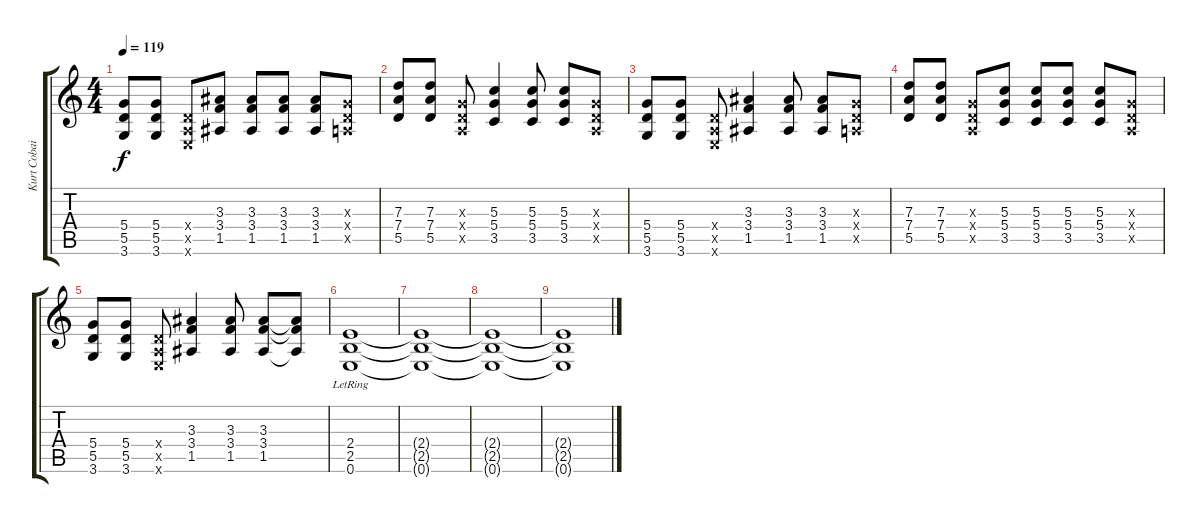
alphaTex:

\track ("Kurt Cobain" "Kurt Cobai") {instrument acousticguitarsteel}
\staff {score tabs}
\tuning (E4 B3 G3 D3 A2 E2) {hide}
\ts (4 4)
\tempo 119
\clef g2
\ks c
(5.4 5.5 3.6).8{dy f} (5.4 5.5 3.6).8 (0.4{x} 0.5{x} 0.6{x}).8 (3.3 3.4 1.5).8 (3.3 3.4 1.5).8 (3.3 3.4 1.5).8 (3.3 3.4 1.5).8 (0.3{x} 0.4{x} 0.5{x}).8 |
(7.3 7.4 5.5).8 (7.3 7.4 5.5).8 (0.3{x} 0.4{x} 0.5{x}).8 (5.3 5.4 3.5).4 (5.3 5.4 3.5).8 (5.3 5.4 3.5).8 (0.3{x} 0.4{x} 0.5{x}).8 |
(5.4 5.5 3.6).8 (5.4 5.5 3.6).8 (0.4{x} 0.5{x} 0.6{x}).8 (3.3 3.4 1.5).4 (3.3 3.4 1.5).8 (3.3 3.4 1.5).8 (0.3{x} 0.4{x} 0.5{x}).8 |
(7.3 7.4 5.5).8 (7.3 7.4 5.5).8 (0.3{x} 0.4{x} 0.5{x}).8 (5.3 5.4 3.5).8 (5.3 5.4 3.5).8 (5.3 5.4 3.5).8 (5.3 5.4 3.5).8 (0.3{x} 0.4{x} 0.5{x}).8 |
(5.4 5.5 3.6).8 (5.4 5.5 3.6).8 (0.4{x} 0.5{x} 0.6{x}).8 (3.3 3.4 1.5).4 (3.3 3.4 1.5).8 (3.3 3.4 1.5).8 (3.3{t} 3.4{t} 1.5{t}).8 |
(2.4{lr} 2.5{lr} 0.6{lr}).1 |
(2.4{t} 2.5{t} 0.6{t}).1 |
(2.4{t} 2.5{t} 0.6{t}).1 |
(2.4{t} 2.5{t} 0.6{t}).1
